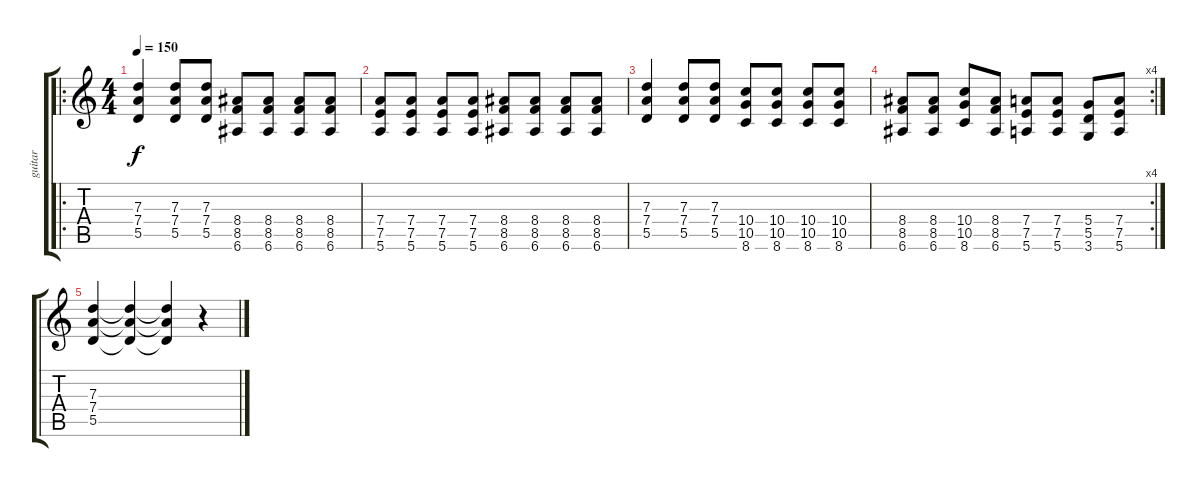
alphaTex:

\track ("guitar" "guitar") {instrument distortionguitar}
\staff {score tabs}
\tuning (E4 B3 G3 D3 A2 E2) {hide}
\ro
\ts (4 4)
\tempo 150
\clef g2
\ks c
(7.3 7.4 5.5).4{dy f} (7.3 7.4 5.5).8 (7.3 7.4 5.5).8 (8.4 8.5 6.6).8 (8.4 8.5 6.6).8 (8.4 8.5 6.6).8 (8.4 8.5 6.6).8 |
(7.4 7.5 5.6).8 (7.4 7.5 5.6).8 (7.4 7.5 5.6).8 (7.4 7.5 5.6).8 (8.4 8.5 6.6).8 (8.4 8.5 6.6).8 (8.4 8.5 6.6).8 (8.4 8.5 6.6).8 |
(7.3 7.4 5.5).4 (7.3 7.4 5.5).8 (7.3 7.4 5.5).8 (10.4 10.5 8.6).8 (10.4 10.5 8.6).8 (10.4 10.5 8.6).8 (10.4 10.5 8.6).8 |
\rc 4
(8.4 8.5 6.6).8 (8.4 8.5 6.6).8 (10.4 10.5 8.6).8 (8.4 8.5 6.6).8 (7.4 7.5 5.6).8 (7.4 7.5 5.6).8 (5.4 5.5 3.6).8 (7.4 7.5 5.6).8 |
(7.3 7.4 5.5).4 (7.3{t} 7.4{t} 5.5{t}).4 (7.3{t} 7.4{t} 5.5{t}).4 r.4
